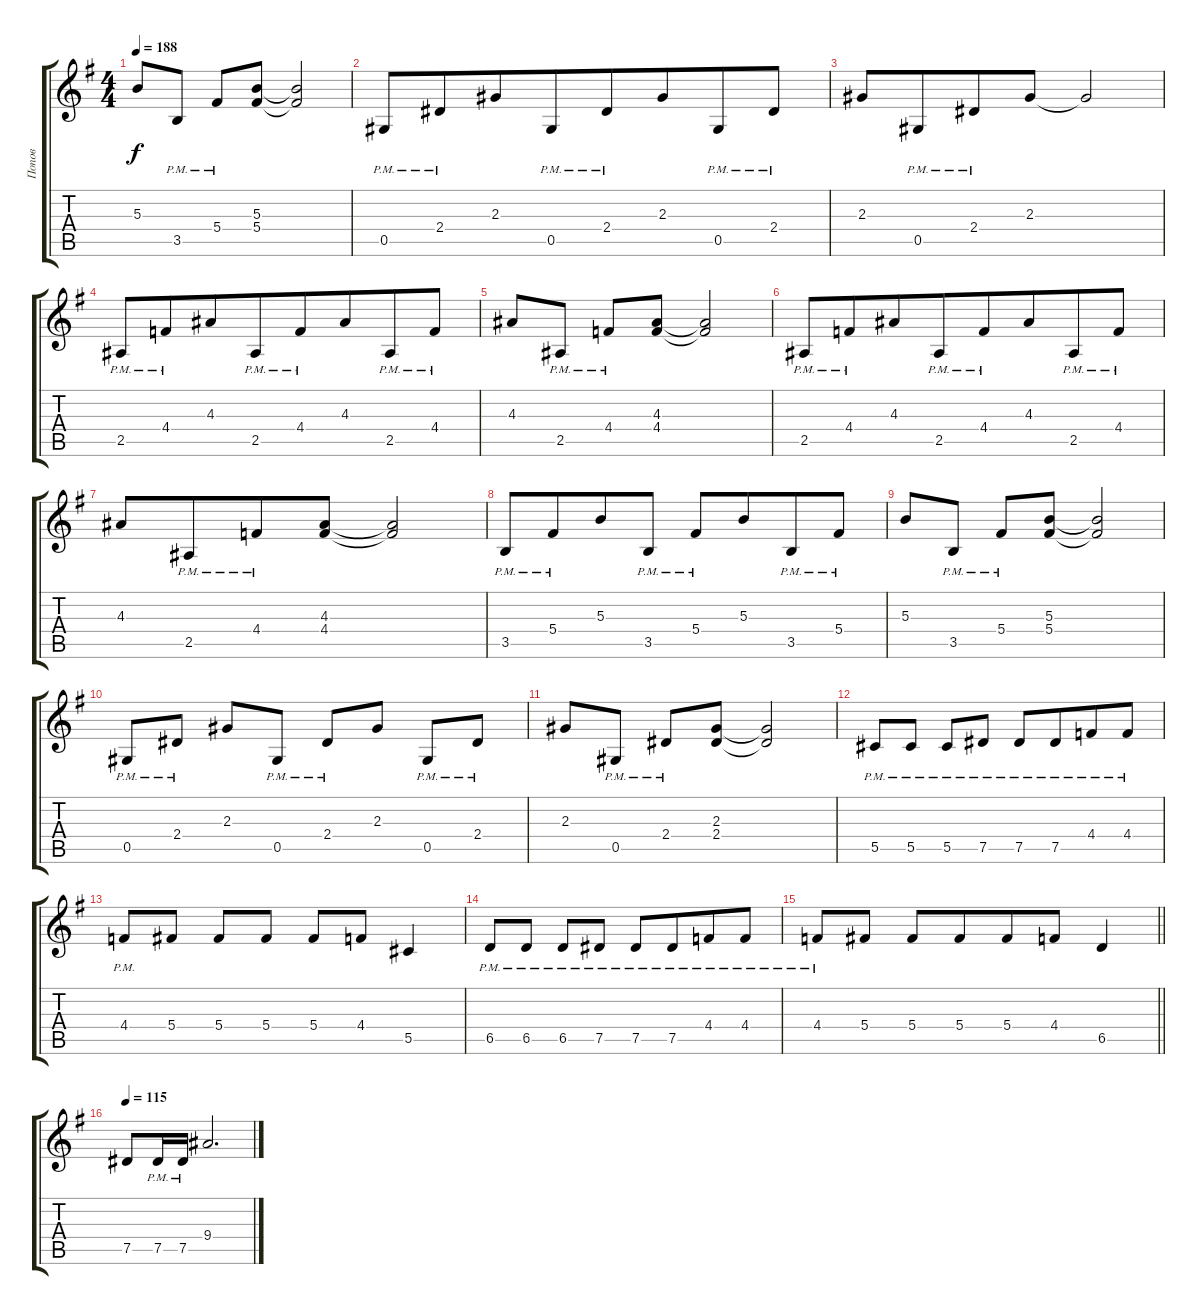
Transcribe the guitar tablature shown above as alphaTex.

\track ("Попов" "Попов") {instrument distortionguitar}
\staff {score tabs}
\tuning (Eb4 Bb3 Gb3 Db3 Ab2 Eb2) {hide}
\ts (4 4)
\tempo 188
\clef g2
\ks g
5.3.8{dy f beam merge} 3.5{pm}.8 5.4{pm}.8 (5.3 5.4).8 (5.3{t} 5.4{t}).2 |
0.5{pm}.8 2.4{pm}.8{beam merge} 2.3.8 0.5{pm}.8{beam merge} 2.4{pm}.8{beam merge} 2.3.8{beam merge} 0.5{pm}.8{beam merge} 2.4{pm}.8 |
2.3.8{beam merge} 0.5{pm}.8{beam merge} 2.4{pm}.8{beam merge} 2.3.8 2.3{t}.2 |
2.5{pm}.8 4.4{pm}.8{beam merge} 4.3.8 2.5{pm}.8{beam merge} 4.4{pm}.8{beam merge} 4.3.8{beam merge} 2.5{pm}.8 4.4{pm}.8 |
4.3.8{beam merge} 2.5{pm}.8 4.4{pm}.8 (4.3 4.4).8{beam merge} (4.3{t} 4.4{t}).2 |
2.5{pm}.8{beam merge} 4.4{pm}.8{beam merge} 4.3.8{beam merge} 2.5{pm}.8{beam merge} 4.4{pm}.8{beam merge} 4.3.8{beam merge} 2.5{pm}.8 4.4{pm}.8 |
4.3.8{beam merge} 2.5{pm}.8{beam merge} 4.4{pm}.8{beam merge} (4.3 4.4).8{beam merge} (4.3{t} 4.4{t}).2 |
3.5{pm}.8{beam merge} 5.4{pm}.8{beam merge} 5.3.8{beam merge} 3.5{pm}.8 5.4{pm}.8{beam merge} 5.3.8{beam merge} 3.5{pm}.8{beam merge} 5.4{pm}.8 |
5.3.8 3.5{pm}.8 5.4{pm}.8{beam merge} (5.3 5.4).8{beam merge} (5.3{t} 5.4{t}).2 |
0.5{pm}.8 2.4{pm}.8 2.3.8{beam merge} 0.5{pm}.8 2.4{pm}.8 2.3.8 0.5{pm}.8 2.4{pm}.8 |
2.3.8 0.5{pm}.8 2.4{pm}.8 (2.3 2.4).8 (2.3{t} 2.4{t}).2 |
5.5{pm}.8 5.5{pm}.8 5.5{pm}.8 7.5{pm}.8 7.5{pm}.8 7.5{pm}.8{beam merge} 4.4{pm}.8 4.4{pm}.8 |
4.4{pm}.8 5.4.8 5.4.8{beam merge} 5.4.8 5.4.8 4.4.8 5.5.4 |
6.5{pm}.8 6.5{pm}.8 6.5{pm}.8 7.5{pm}.8 7.5{pm}.8 7.5{pm}.8{beam merge} 4.4{pm}.8 4.4{pm}.8 |
\barLineRight lightlight
4.4{pm}.8{beam merge} 5.4.8 5.4.8 5.4.8{beam merge} 5.4.8 4.4.8 6.5.4 |
\tempo 115
7.5.8 7.5{pm}.16 7.5{pm}.16 9.4.2{d}
